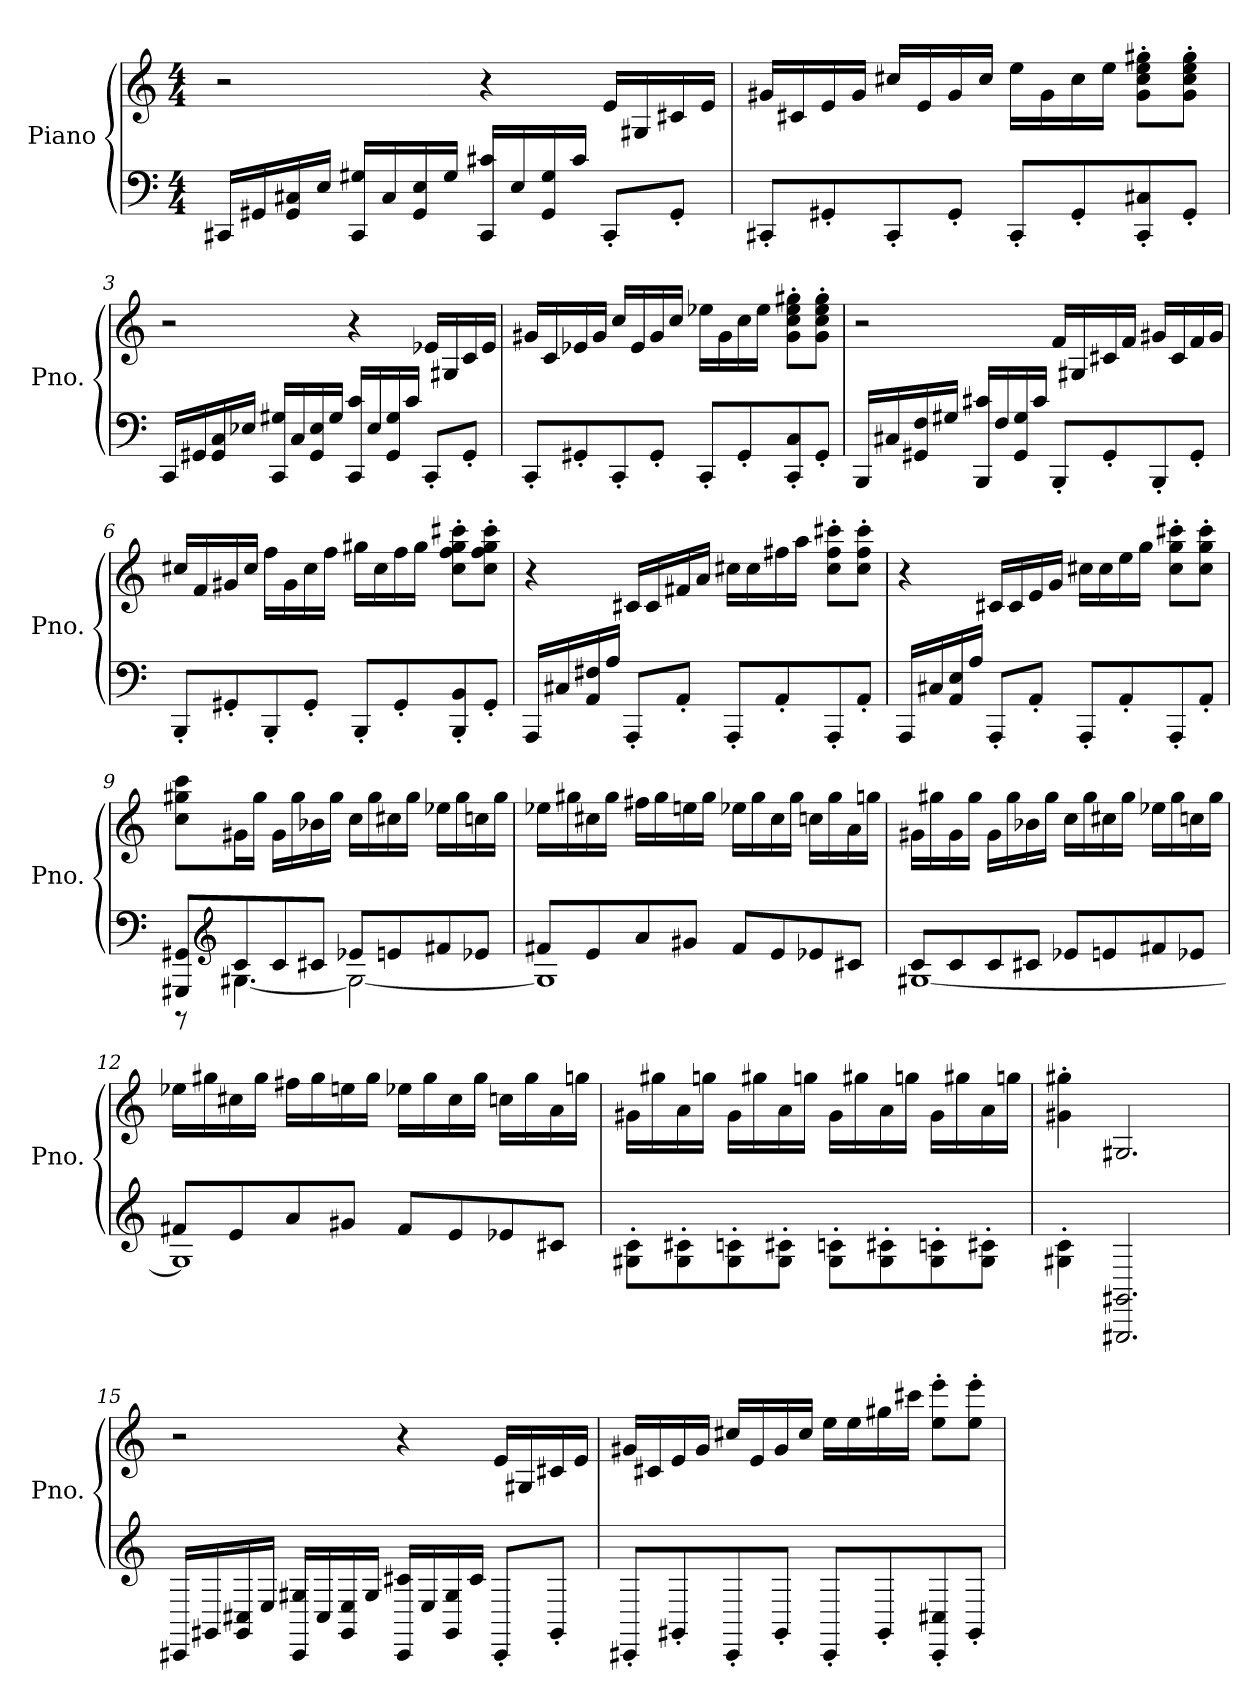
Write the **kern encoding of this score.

**kern	**kern
*part1	*part1
*staff2	*staff1
*I"Piano	*
*I'Pno.	*
*clefF4	*clefG2
*k[]	*k[]
*M4/4	*M4/4
*MM170	*MM170
=1	=1
16CC#X/LL	2r
16GG#X/	.
16GG#/ 16C#X/	.
16E/JJ	.
16CC#/ 16G#X/LL	.
16C#/	.
16GG#/ 16E/	.
16G#/JJ	.
16CC#/ 16c#X/LL	4r
16E/	.
16GG#/ 16G#/	.
16c#/JJ	.
8CC#'/L	16e/LL
.	16G#X/
8GG#'/J	16c#X/
.	16e/JJ
=2	=2
8CC#X'/L	16g#X/LL
.	16c#X/
8GG#X'/	16e/
.	16g#/JJ
8CC#'/	16cc#X/LL
.	16e/
8GG#'/J	16g#/
.	16cc#/JJ
8CC#'/L	16ee\LL
.	16g#\
8GG#'/	16cc#\
.	16ee\JJ
8CC#/' 8C#X/'	8g#\' 8cc#\' 8ee\' 8gg#X\'L
8GG#'/J	8g#\' 8cc#\' 8ee\' 8gg#\'J
!!LO:LB:g=z
=3	=3
16CC/LL	2r
16GG#X/	.
16GG#/ 16C/	.
16E-X/JJ	.
16CC/ 16G#X/LL	.
16C/	.
16GG#/ 16E-/	.
16G#/JJ	.
16CC/ 16c/LL	4r
16E-/	.
16GG#/ 16G#/	.
16c/JJ	.
8CC'/L	16e-X/LL
.	16G#X/
8GG#'/J	16c/
.	16e-/JJ
=4	=4
8CC'/L	16g#X/LL
.	16c/
8GG#X'/	16e-X/
.	16g#/JJ
8CC'/	16cc/LL
.	16e-/
8GG#'/J	16g#/
.	16cc/JJ
8CC'/L	16ee-X\LL
.	16g#\
8GG#'/	16cc\
.	16ee-\JJ
8CC/' 8C/'	8g#\' 8cc\' 8ee-\' 8gg#X\'L
8GG#'/J	8g#\' 8cc\' 8ee-\' 8gg#\'J
!!LO:LB:g=z
=5	=5
16BBB/LL	2r
16C#X/	.
16GG#X/ 16F/	.
16G#X/JJ	.
16BBB/ 16c#X/LL	.
16F/	.
16GG#/ 16G#/	.
16c#/JJ	.
8BBB'/L	16f/LL
.	16G#X/
8GG#'/	16c#X/
.	16f/JJ
8BBB'/	16g#X/LL
.	16c#/
8GG#'/J	16f/
.	16g#/JJ
=6	=6
8BBB'/L	16cc#X/LL
.	16f/
8GG#X'/	16g#X/
.	16cc#/JJ
8BBB'/	16ff\LL
.	16g#\
8GG#'/J	16cc#\
.	16ff\JJ
8BBB'/L	16gg#X\LL
.	16cc#\
8GG#'/	16ff\
.	16gg#\JJ
8BBB/' 8BB/'	8cc#\' 8ff\' 8gg#\' 8ccc#X\'L
8GG#'/J	8cc#\' 8ff\' 8gg#\' 8ccc#\'J
!!LO:LB:g=z
=7	=7
16AAA/LL	4r
16C#X/	.
16AA/ 16F#X/	.
16A/JJ	.
8AAA'/L	16c#X/LL
.	16c#/
8AA'/J	16f#X/
.	16a/JJ
8AAA'/L	16cc#X\LL
.	16cc#\
8AA'/	16ff#X\
.	16aa\JJ
8AAA'/	8cc#\' 8ff#\' 8ccc#X\'L
8AA'/J	8cc#\' 8ff#\' 8ccc#\'J
=8	=8
16AAA/LL	4r
16C#X/	.
16AA/ 16E/	.
16A/JJ	.
8AAA'/L	16c#X/LL
.	16c#/
8AA'/J	16e/
.	16g/JJ
8AAA'/L	16cc#X\LL
.	16cc#\
8AA'/	16ee\
.	16gg\JJ
8AAA'/	8cc#\' 8gg\' 8ccc#X\'L
8AA'/J	8cc#\' 8gg\' 8ccc#\'J
!!LO:LB:g=z
=9	=9
*^	*
8GGG#X/ 8GG#X/L	8r	8cc\ 8gg#X\ 8ccc\L
*clefG2	*	*
8c/	[4.G#X\	16g#X\L
.	.	16gg#\JJ
8c/	.	16g#\LL
.	.	16gg#\
8c#X/J	.	16b-X\
.	.	16gg#\JJ
8e-X/L	2G#\_	16cc\LL
.	.	16gg#\
8en/	.	16cc#X\
.	.	16gg#\JJ
8f#X/	.	16ee-X\LL
.	.	16gg#\
8e-X/J	.	16ccn\
.	.	16gg#\JJ
=10	=10	=10
8f#X/L	1G#]	16ee-X\LL
.	.	16gg#X\
8e/	.	16cc#X\
.	.	16gg#\JJ
8a/	.	16ff#X\LL
.	.	16gg#\
8g#X/J	.	16een\
.	.	16gg#\JJ
8f#/L	.	16ee-X\LL
.	.	16gg#\
8e/	.	16cc#\
.	.	16gg#\JJ
8e-X/	.	16ccn\LL
.	.	16gg#\
8c#X/J	.	16a\
.	.	16ggn\JJ
!!LO:PB:g=z
=11	=11	=11
8c/L	[1G#X	16g#X\LL
.	.	16gg#X\
8c/	.	16g#\
.	.	16gg#\JJ
8c/	.	16g#\LL
.	.	16gg#\
8c#X/J	.	16b-X\
.	.	16gg#\JJ
8e-X/L	.	16cc\LL
.	.	16gg#\
8en/	.	16cc#X\
.	.	16gg#\JJ
8f#X/	.	16ee-X\LL
.	.	16gg#\
8e-X/J	.	16ccn\
.	.	16gg#\JJ
=12	=12	=12
8f#X/L	1G#]	16ee-X\LL
.	.	16gg#X\
8e/	.	16cc#X\
.	.	16gg#\JJ
8a/	.	16ff#X\LL
.	.	16gg#\
8g#X/J	.	16een\
.	.	16gg#\JJ
8f#/L	.	16ee-X\LL
.	.	16gg#\
8e/	.	16cc#\
.	.	16gg#\JJ
8e-X/	.	16ccn\LL
.	.	16gg#\
8c#X/J	.	16a\
.	.	16ggn\JJ
*v	*v	*
!!LO:LB:g=z
=13	=13
8G#X\' 8c\'L	16g#X\LL
.	16gg#X\
8G#\' 8c#X\'	16a\
.	16ggn\JJ
8G#\' 8cn\'	16g#\LL
.	16gg#X\
8G#\' 8c#X\'J	16a\
.	16ggn\JJ
8G#\' 8cn\'L	16g#\LL
.	16gg#X\
8G#\' 8c#X\'	16a\
.	16ggn\JJ
8G#\' 8cn\'	16g#\LL
.	16gg#X\
8G#\' 8c#X\'J	16a\
.	16ggn\JJ
=14	=14
4G#X\' 4c\'	4g#X\' 4gg#X\'
2.GGG#X/ 2.GG#X/	2.G#X/
!!LO:LB:g=z
=15	=15
16CC#X/LL	2r
16GG#X/	.
16GG#/ 16C#X/	.
16E/JJ	.
16CC#/ 16G#X/LL	.
16C#/	.
16GG#/ 16E/	.
16G#/JJ	.
16CC#/ 16c#X/LL	4r
16E/	.
16GG#/ 16G#/	.
16c#/JJ	.
8CC#'/L	16e/LL
.	16G#X/
8GG#'/J	16c#X/
.	16e/JJ
=16	=16
8CC#X'/L	16g#X/LL
.	16c#X/
8GG#X'/	16e/
.	16g#/JJ
8CC#'/	16cc#X/LL
.	16e/
8GG#'/J	16g#/
.	16cc#/JJ
8CC#'/L	16ee\LL
.	16ee\
8GG#'/	16gg#X\
.	16ccc#X\JJ
8CC#/' 8C#X/'	8ee\' 8eee\'L
8GG#'/J	8ee\' 8eee\'J
=	=
*-	*-
